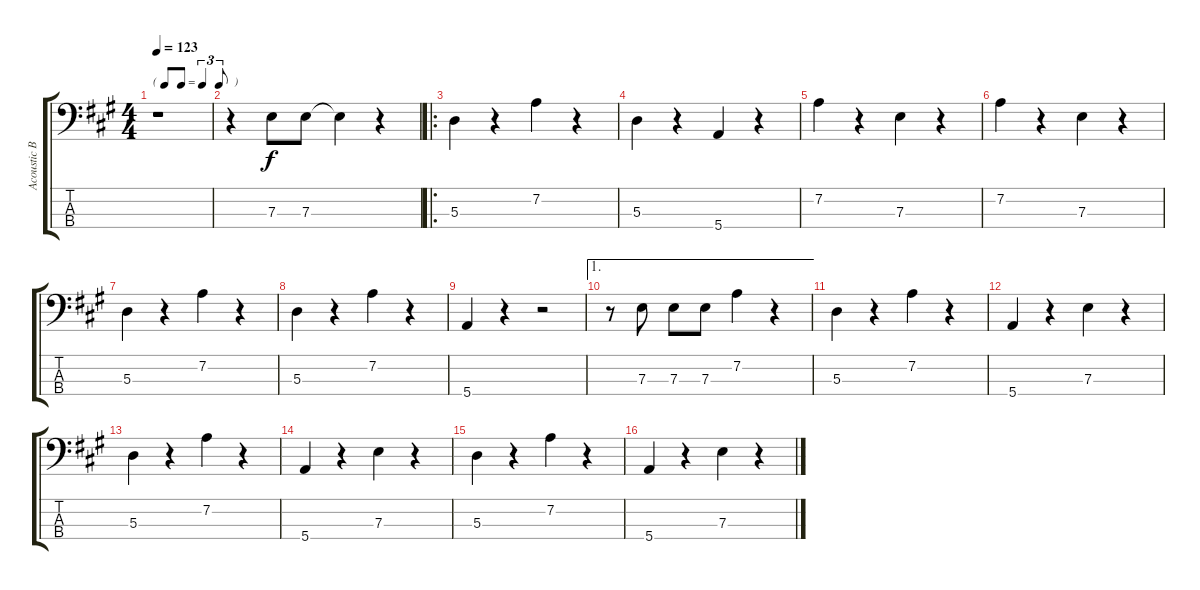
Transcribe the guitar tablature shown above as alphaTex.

\track ("Acoustic Bass" "Acoustic B") {instrument acousticbass}
\staff {score tabs}
\tuning (G2 D2 A1 E1) {hide}
\ts (4 4)
\tf triplet8th
\tempo 123
\clef f4
\ks a
r.1{dy f instrument acousticbass} |
r.4 7.3.8 7.3.8 7.3{t}.4 r.4 |
\ro
5.3.4 r.4 7.2.4 r.4 |
5.3.4 r.4 5.4.4 r.4 |
7.2.4 r.4 7.3.4 r.4 |
7.2.4 r.4 7.3.4 r.4 |
5.3.4 r.4 7.2.4 r.4 |
5.3.4 r.4 7.2.4 r.4 |
5.4.4 r.4 r.2 |
\ae 1
r.8 7.3.8 7.3.8 7.3.8 7.2.4 r.4 |
5.3.4 r.4 7.2.4 r.4 |
5.4.4 r.4 7.3.4 r.4 |
5.3.4 r.4 7.2.4 r.4 |
5.4.4 r.4 7.3.4 r.4 |
5.3.4 r.4 7.2.4 r.4 |
5.4.4 r.4 7.3.4 r.4
